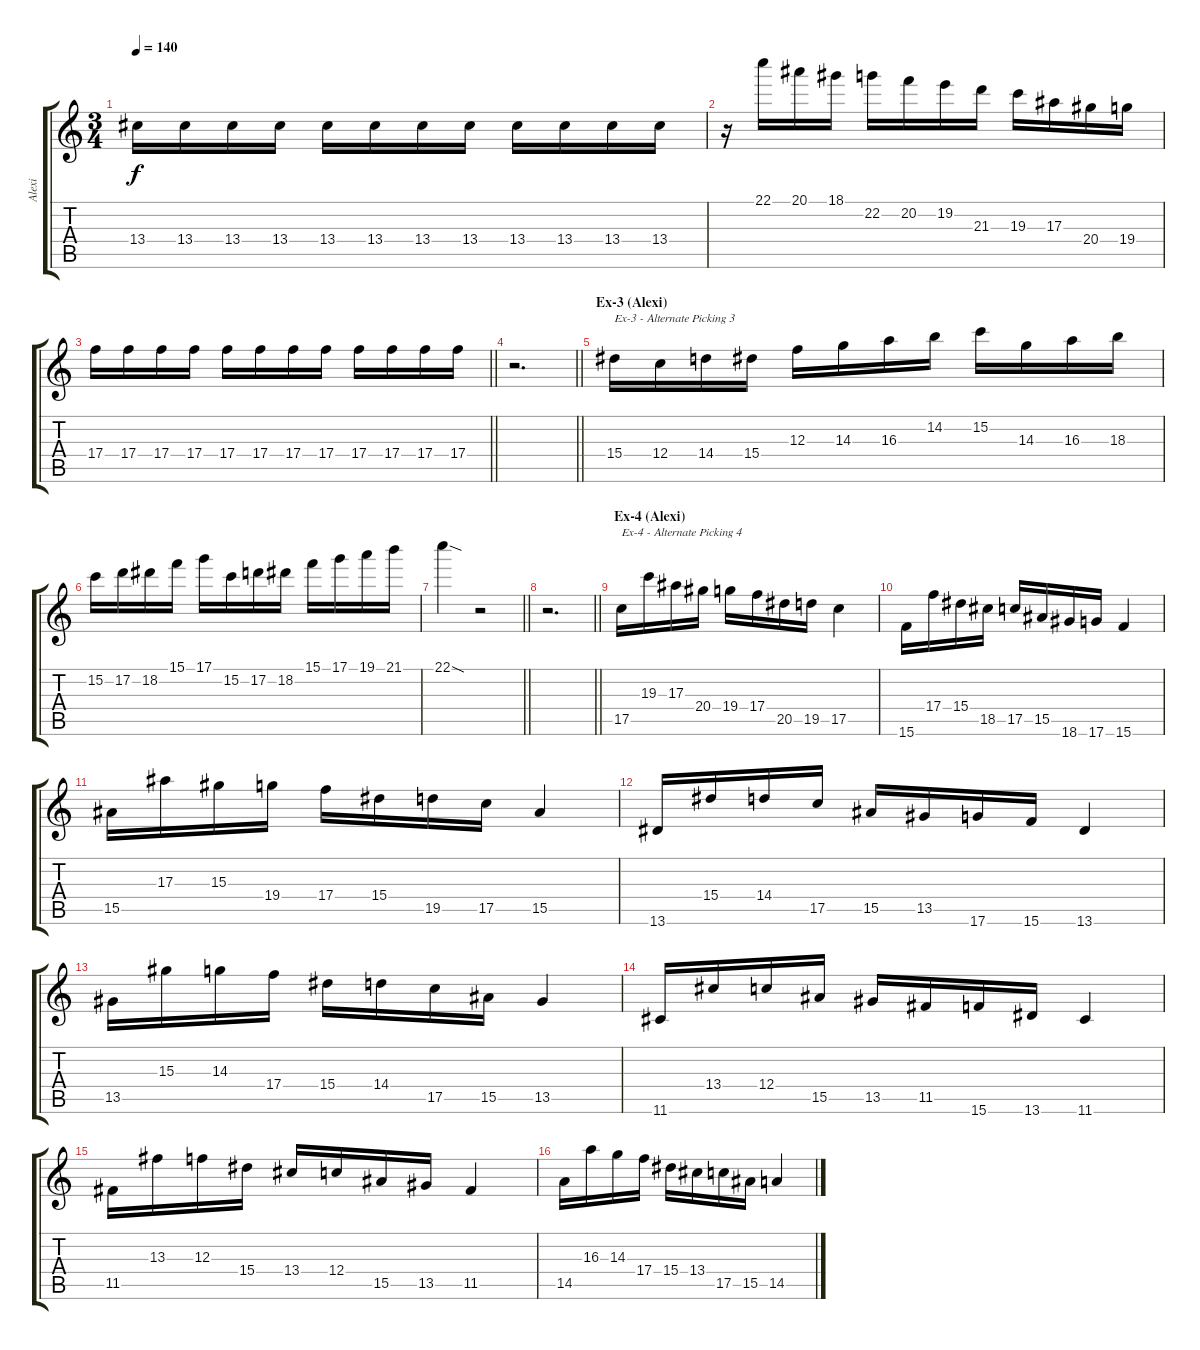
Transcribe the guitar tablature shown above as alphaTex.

\track ("Alexi" "Alexi") {instrument distortionguitar}
\staff {score tabs}
\tuning (D4 A3 F3 C3 G2 D2) {hide}
\ts (3 4)
\tempo 140
\clef g2
\ks aminor
13.4.16{dy f} 13.4.16 13.4.16 13.4.16 13.4.16 13.4.16 13.4.16 13.4.16 13.4.16 13.4.16 13.4.16 13.4.16 |
r.16 22.1.16 20.1.16 18.1.16 22.2.16 20.2.16 19.2.16 21.3.16 19.3.16 17.3.16 20.4.16 19.4.16 |
\barLineRight lightlight
17.4.16 17.4.16 17.4.16 17.4.16 17.4.16 17.4.16 17.4.16 17.4.16 17.4.16 17.4.16 17.4.16 17.4.16 |
\barLineRight lightlight
r.2{d} |
\section ("" "Ex-3 (Alexi)")
15.4.16{txt "Ex-3 - Alternate Picking 3"} 12.4.16 14.4.16 15.4.16 12.3.16 14.3.16 16.3.16 14.2.16 15.2.16 14.3.16 16.3.16 18.3.16 |
15.2.16 17.2.16 18.2.16 15.1.16 17.1.16 15.2.16 17.2.16 18.2.16 15.1.16 17.1.16 19.1.16 21.1.16 |
\barLineRight lightlight
22.1{sod}.4 r.2 |
\barLineRight lightlight
r.2{d} |
\section ("" "Ex-4 (Alexi)")
17.5.16{txt "Ex-4 - Alternate Picking 4"} 19.3.16 17.3.16 20.4.16 19.4.16 17.4.16 20.5.16 19.5.16 17.5.4 |
15.6.16 17.4.16 15.4.16 18.5.16 17.5.16 15.5.16 18.6.16 17.6.16 15.6.4 |
15.5.16 17.3.16 15.3.16 19.4.16 17.4.16 15.4.16 19.5.16 17.5.16 15.5.4 |
13.6.16 15.4.16 14.4.16 17.5.16 15.5.16 13.5.16 17.6.16 15.6.16 13.6.4 |
13.5.16 15.3.16 14.3.16 17.4.16 15.4.16 14.4.16 17.5.16 15.5.16 13.5.4 |
11.6.16 13.4.16 12.4.16 15.5.16 13.5.16 11.5.16 15.6.16 13.6.16 11.6.4 |
11.5.16 13.3.16 12.3.16 15.4.16 13.4.16 12.4.16 15.5.16 13.5.16 11.5.4 |
14.5.16 16.3.16 14.3.16 17.4.16 15.4.16 13.4.16 17.5.16 15.5.16 14.5.4
